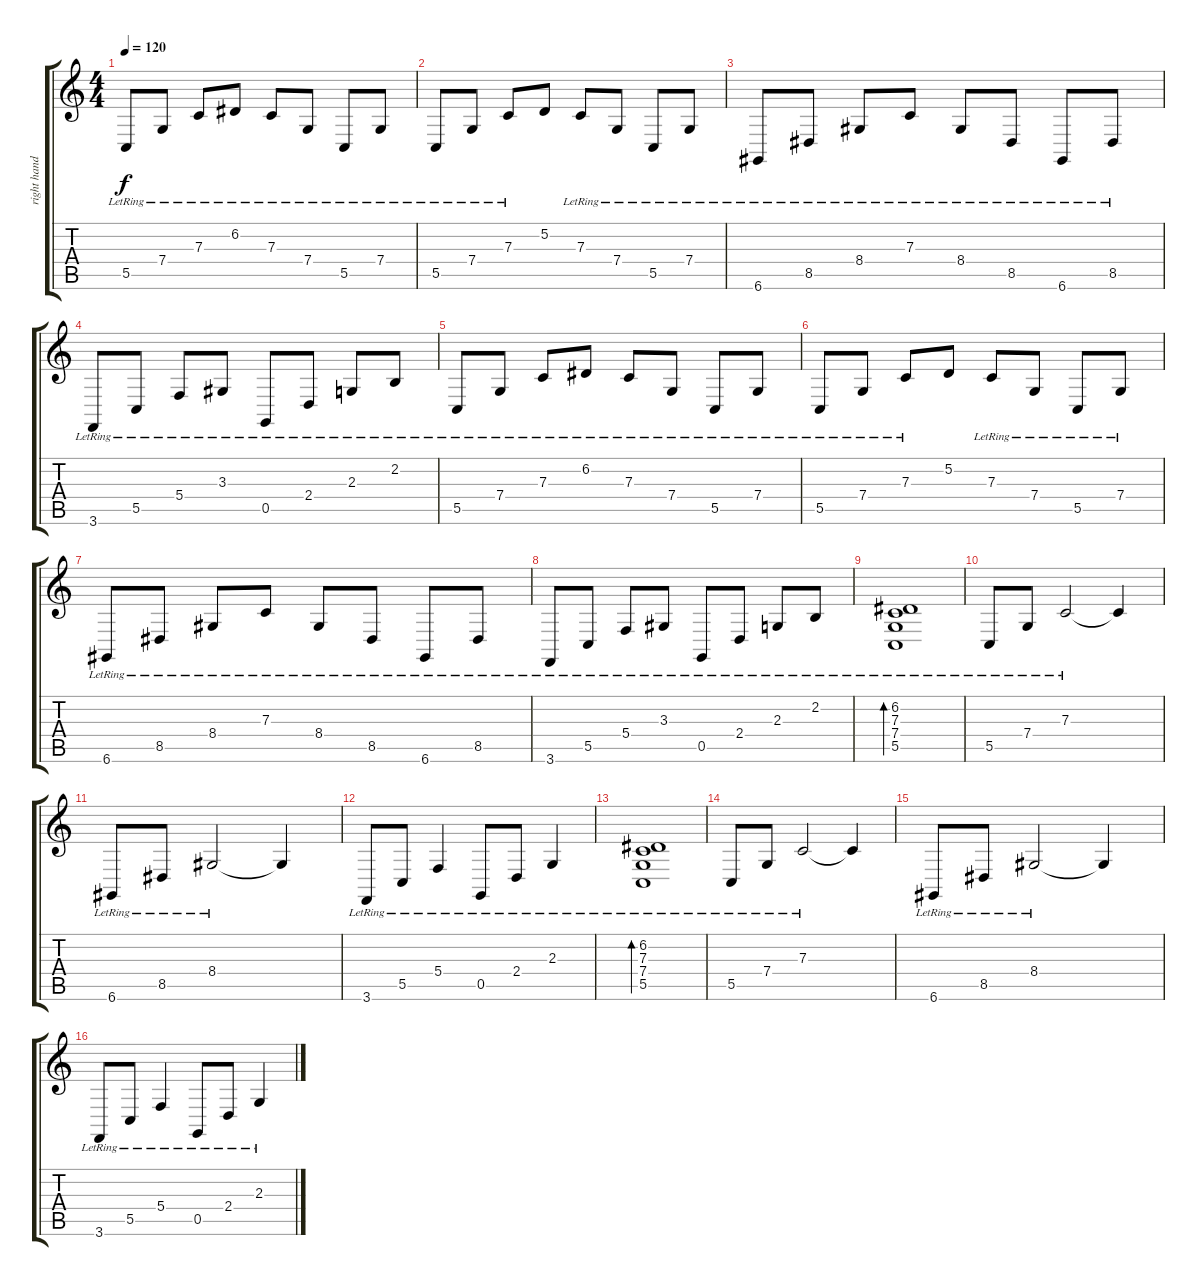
\track ("right hand" "right hand") {instrument acousticgrandpiano}
\staff {score tabs}
\tuning (D4 A3 F3 C3 G2 D2) {hide}
\ts (4 4)
\tempo 120
\clef g2
\ks c
5.5{lr}.8{dy f} 7.4{lr}.8 7.3{lr}.8 6.2{lr}.8 7.3{lr}.8 7.4{lr}.8 5.5{lr}.8 7.4{lr}.8 |
5.5{lr}.8 7.4{lr}.8 7.3{lr}.8 5.2.8 7.3{lr}.8 7.4{lr}.8 5.5{lr}.8 7.4{lr}.8 |
6.6{lr}.8 8.5{lr}.8 8.4{lr}.8 7.3{lr}.8 8.4{lr}.8 8.5{lr}.8 6.6{lr}.8 8.5{lr}.8 |
3.6{lr}.8 5.5{lr}.8 5.4{lr}.8 3.3{lr}.8 0.5{lr}.8 2.4{lr}.8 2.3{lr}.8 2.2{lr}.8 |
5.5{lr}.8 7.4{lr}.8 7.3{lr}.8 6.2{lr}.8 7.3{lr}.8 7.4{lr}.8 5.5{lr}.8 7.4{lr}.8 |
5.5{lr}.8 7.4{lr}.8 7.3{lr}.8 5.2.8 7.3{lr}.8 7.4{lr}.8 5.5{lr}.8 7.4{lr}.8 |
6.6{lr}.8 8.5{lr}.8 8.4{lr}.8 7.3{lr}.8 8.4{lr}.8 8.5{lr}.8 6.6{lr}.8 8.5{lr}.8 |
3.6{lr}.8 5.5{lr}.8 5.4{lr}.8 3.3{lr}.8 0.5{lr}.8 2.4{lr}.8 2.3{lr}.8 2.2{lr}.8 |
(6.2{lr} 7.3{lr} 7.4{lr} 5.5{lr}).1{bd 480 volume 16} |
5.5{lr}.8 7.4{lr}.8 7.3{lr}.2 7.3{t}.4 |
6.6{lr}.8 8.5{lr}.8 8.4{lr}.2 8.4{t}.4 |
3.6{lr}.8 5.5{lr}.8 5.4{lr}.4 0.5{lr}.8 2.4{lr}.8 2.3{lr}.4 |
(6.2{lr} 7.3{lr} 7.4{lr} 5.5{lr}).1{bd 480} |
5.5{lr}.8 7.4{lr}.8 7.3{lr}.2 7.3{t}.4 |
6.6{lr}.8 8.5{lr}.8 8.4{lr}.2 8.4{t}.4 |
3.6{lr}.8 5.5{lr}.8 5.4{lr}.4 0.5{lr}.8 2.4{lr}.8 2.3{lr}.4
